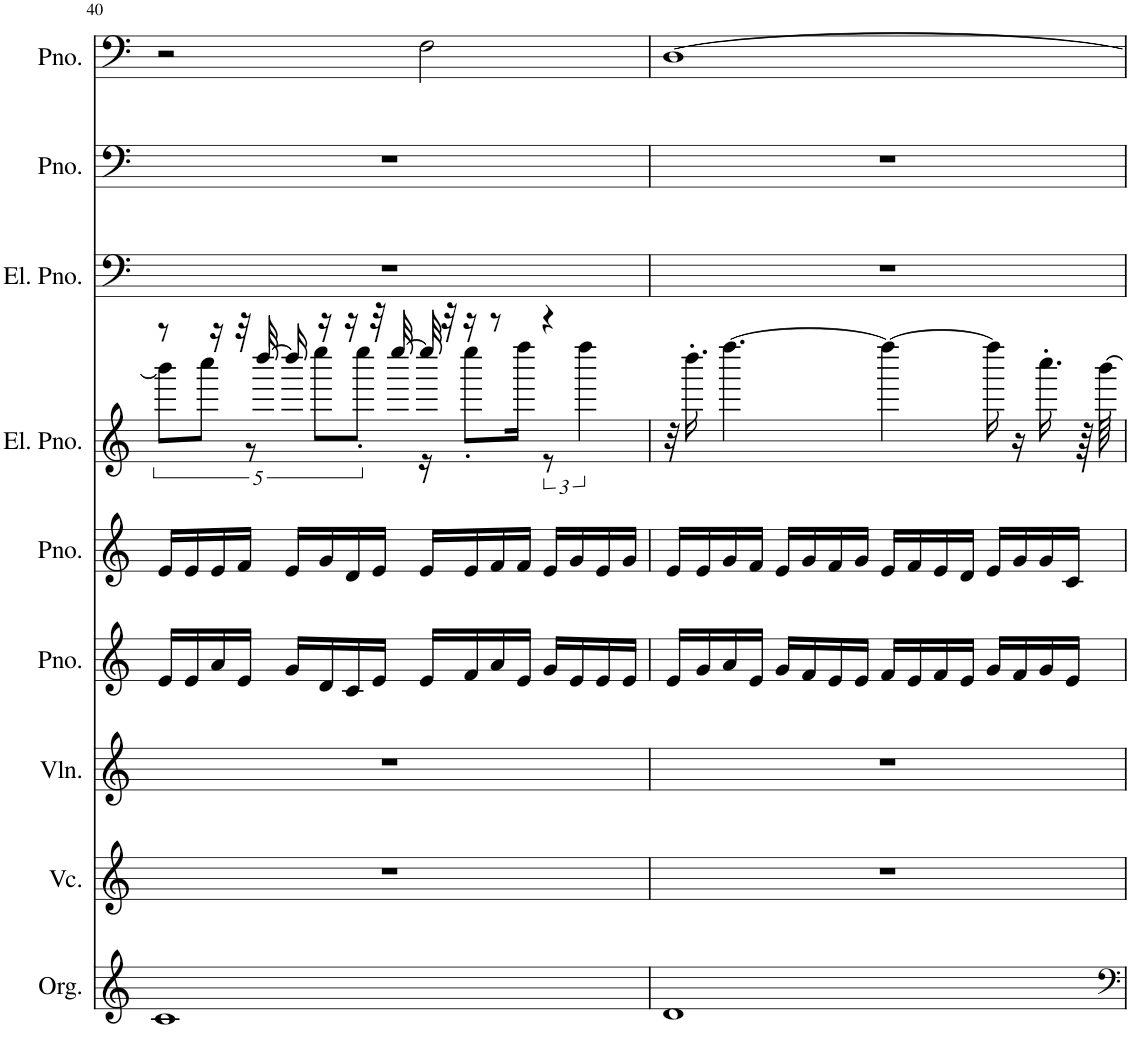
**kern	**kern	**kern	**kern	**kern	**kern	**kern	**kern	**kern	**kern	**kern
*part11	*part10	*part9	*part8	*part7	*part6	*part5	*part4	*part3	*part2	*part1
*staff11	*staff10	*staff9	*staff8	*staff7	*staff6	*staff5	*staff4	*staff3	*staff2	*staff1
*I"オルガン	*I"チェロ	*I"ヴァイオリン	*I"ピアノ	*I"ピアノ	*I"エレクトリックピアノ	*I"ピアノ	*I"エレクトリックピアノ	*I"エレクトリックピアノ	*I"ピアノ	*I"ピアノ
!!LO:PB:g=z
*clefG2	*clefG2	*clefG2	*clefG2	*clefG2	*clefG2	*clefG2	*clefG2	*clefF4	*clefF4	*clefF4
*k[]	*k[]	*k[]	*k[]	*k[]	*k[]	*k[]	*k[]	*k[]	*k[]	*k[]
*M4/4	*M4/4	*M4/4	*M4/4	*M4/4	*M4/4	*M4/4	*M4/4	*M4/4	*M4/4	*M4/4
=40	=40	=40	=40	=40	=40	=40	=40	=40	=40	=40
*	*	*	*	*	*^	*	*^	*	*	*
*	*	*	*	*	*	*	*	*	*Xbrackettup	*	*	*
1c	1r	1r	16e/LL	16e/LL	8r	10bbb\L]	16e/LL	8r	10bbb\L]	1r	1r	2r
.	.	.	16e/	16e/	.	.	16e/J	.	.	.	.	.
.	.	.	.	.	.	10cccc\J	.	.	10cccc\J	.	.	.
.	.	.	16a/	16e/	16r	.	16e/L	16r	.	.	.	.
.	.	.	16e/JJ	16f/JJ	32r	.	16f/JJ	32r	.	.	.	.
.	.	.	.	.	.	10r	.	.	10r	.	.	.
.	.	.	.	.	[32dddd/	.	.	[32dddd	.	.	.	.
.	.	.	16g/LL	16e/LL	16dddd/]	.	16e/LL	16dddd]	.	.	.	.
.	.	.	.	.	.	10eeee\L	.	.	10eeee\L	.	.	.
.	.	.	16d/	16g/	16r	.	16g/J	16r	.	.	.	.
.	.	.	16c/	16d/	16r	.	16d/L	16r	.	.	.	.
.	.	.	.	.	.	10eeee'\J	.	.	10eeee'\J	.	.	.
.	.	.	16e/JJ	16e/JJ	32r	.	16e/JJ	32r	.	.	.	.
.	.	.	.	.	[32eeee/	.	.	[32eeee	.	.	.	.
.	.	.	16e/LL	16e/LL	32eeee/]	16r	16e/LL	32eeee]	16r	.	.	2F\
.	.	.	.	.	32r	.	.	32r	.	.	.	.
.	.	.	16f/	16e/	16r	8eeee'\L	16e/J	16r	8eeee'\L	.	.	.
.	.	.	16a/	16f/	8r	.	16f/L	8r	.	.	.	.
.	.	.	16e/JJ	16f/JJ	.	16ffff\Jk	16f/JJ	.	16ffff\Jk	.	.	.
.	.	.	16g/LL	16e/LL	4r	12r	16e/LL	4r	12r	.	.	.
.	.	.	16e/	16g/	.	.	16g/J	.	.	.	.	.
.	.	.	.	.	.	6ffff\	.	.	6ffff	.	.	.
.	.	.	16e/	16e/	.	.	16e/L	.	.	.	.	.
.	.	.	16e/JJ	16g/JJ	.	.	16g/JJ	.	.	.	.	.
*	*	*	*	*	*v	*v	*	*v	*v	*	*	*
=41	=41	=41	=41	=41	=41	=41	=41	=41	=41	=41
1d	1r	1r	16e/LL	16e/LL	32r	16e/LL	32r	1r	1r	[1D
.	.	.	.	.	16.dddd'\	.	16.dddd'	.	.	.
.	.	.	16g/	16e/	.	16e/J	.	.	.	.
.	.	.	16a/	16g/	[4.ffff\	16g/L	[4.ffff	.	.	.
.	.	.	16e/JJ	16f/JJ	.	16f/JJ	.	.	.	.
.	.	.	16g/LL	16e/LL	.	16e/LL	.	.	.	.
.	.	.	16f/	16g/	.	16g/J	.	.	.	.
.	.	.	16e/	16f/	.	16f/L	.	.	.	.
.	.	.	16e/JJ	16g/JJ	.	16g/JJ	.	.	.	.
.	.	.	16f/LL	16e/LL	4ffff\_	16e/LL	4ffff_	.	.	.
.	.	.	16e/	16f/	.	16f/J	.	.	.	.
.	.	.	16f/	16e/	.	16e/L	.	.	.	.
.	.	.	16e/JJ	16d/JJ	.	16d/JJ	.	.	.	.
.	.	.	16g/LL	16e/LL	16ffff\]	16e/LL	16ffff]	.	.	.
.	.	.	16f/	16g/	16r	16g/J	16r	.	.	.
.	.	.	16g/	16g/	16.cccc'\	16g/L	16.cccc'	.	.	.
.	.	.	16e/JJ	16c/JJ	.	16c/JJ	.	.	.	.
.	.	.	.	.	64r	.	64r	.	.	.
.	.	.	.	.	[64bbb\	.	[64bbb	.	.	.
=	=	=	=	=	=	=	=	=	=	=
*-	*-	*-	*-	*-	*-	*-	*-	*-	*-	*-
